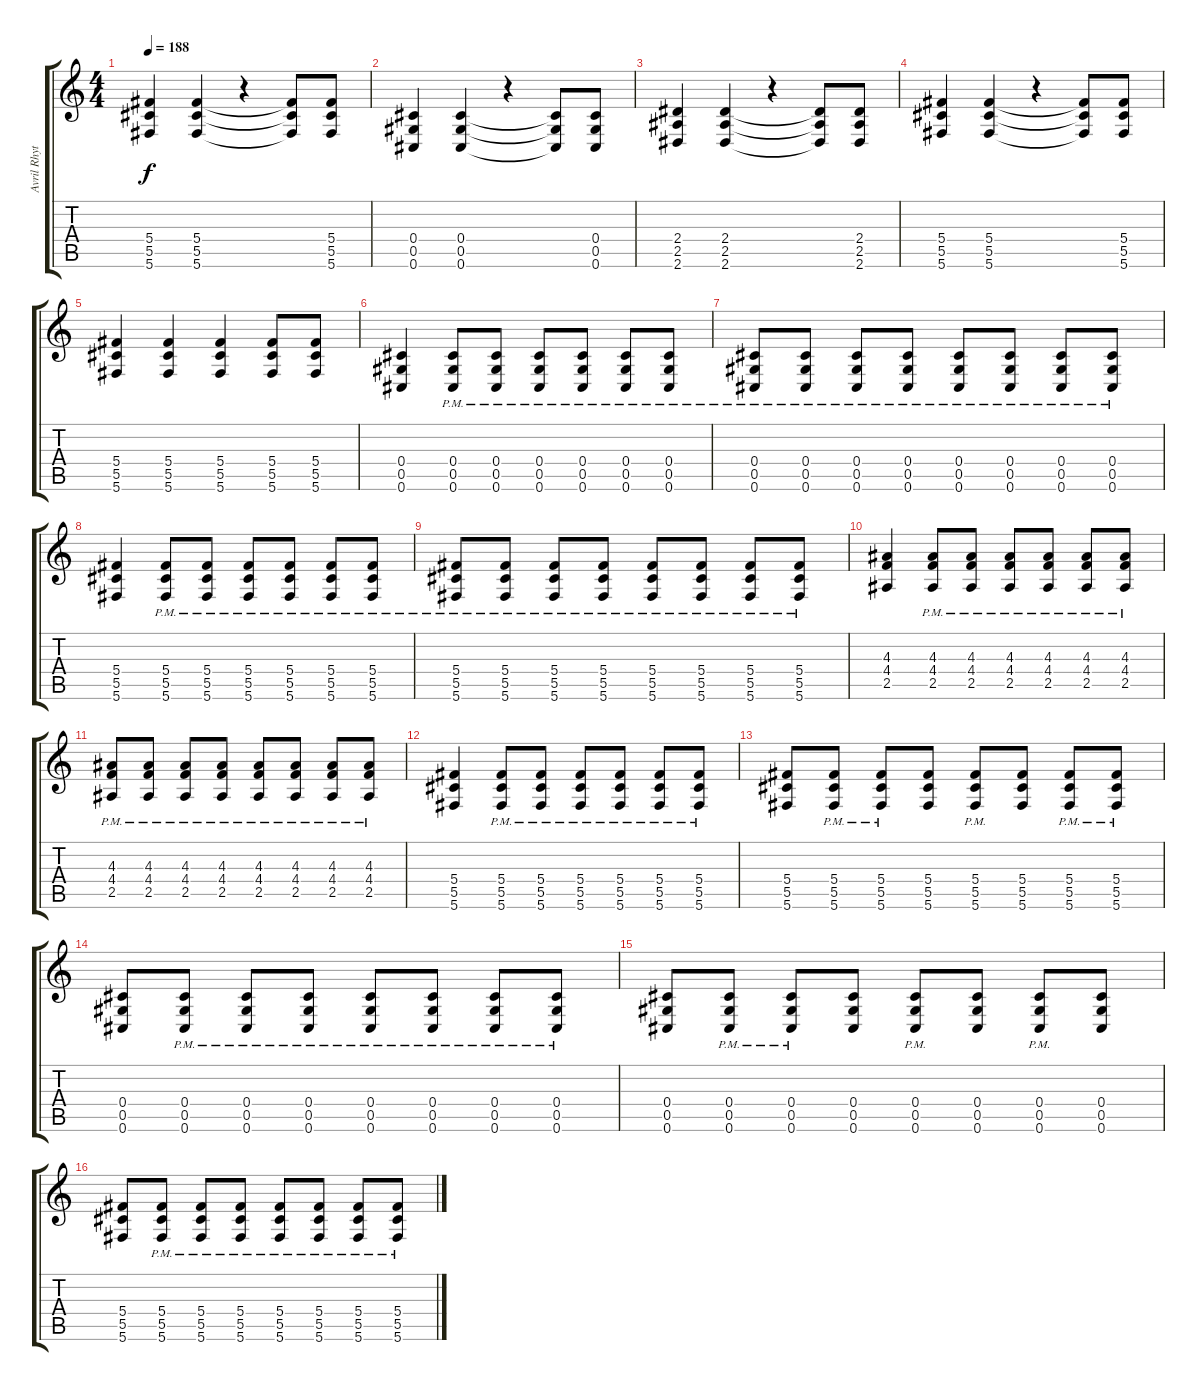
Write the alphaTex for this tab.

\track ("Avril Rhythm 2" "Avril Rhyt") {instrument distortionguitar}
\staff {score tabs}
\tuning (Eb4 Bb3 Gb3 Db3 Ab2 Db2) {hide}
\ts (4 4)
\tempo 188
\clef g2
\ks c
(5.4 5.5 5.6).4{dy f} (5.4 5.5 5.6).4 r.4 (5.4{t} 5.5{t} 5.6{t}).8 (5.4 5.5 5.6).8 |
(0.4 0.5 0.6).4 (0.4 0.5 0.6).4 r.4 (0.4{t} 0.5{t} 0.6{t}).8 (0.4 0.5 0.6).8 |
(2.4 2.5 2.6).4 (2.4 2.5 2.6).4 r.4 (2.4{t} 2.5{t} 2.6{t}).8 (2.4 2.5 2.6).8 |
(5.4 5.5 5.6).4 (5.4 5.5 5.6).4 r.4 (5.4{t} 5.5{t} 5.6{t}).8 (5.4 5.5 5.6).8 |
(5.4 5.5 5.6).4 (5.4 5.5 5.6).4 (5.4 5.5 5.6).4 (5.4 5.5 5.6).8 (5.4 5.5 5.6).8 |
(0.4 0.5 0.6).4 (0.4{pm} 0.5{pm} 0.6{pm}).8 (0.4{pm} 0.5{pm} 0.6{pm}).8 (0.4{pm} 0.5{pm} 0.6{pm}).8 (0.4{pm} 0.5{pm} 0.6{pm}).8 (0.4{pm} 0.5{pm} 0.6{pm}).8 (0.4{pm} 0.5{pm} 0.6{pm}).8 |
(0.4{pm} 0.5{pm} 0.6{pm}).8 (0.4{pm} 0.5{pm} 0.6{pm}).8 (0.4{pm} 0.5{pm} 0.6{pm}).8 (0.4{pm} 0.5{pm} 0.6{pm}).8 (0.4{pm} 0.5{pm} 0.6{pm}).8 (0.4{pm} 0.5{pm} 0.6{pm}).8 (0.4{pm} 0.5{pm} 0.6{pm}).8 (0.4{pm} 0.5{pm} 0.6{pm}).8 |
(5.4 5.5 5.6).4 (5.4{pm} 5.5{pm} 5.6{pm}).8 (5.4{pm} 5.5{pm} 5.6{pm}).8 (5.4{pm} 5.5{pm} 5.6{pm}).8 (5.4{pm} 5.5{pm} 5.6{pm}).8 (5.4{pm} 5.5{pm} 5.6{pm}).8 (5.4{pm} 5.5{pm} 5.6{pm}).8 |
(5.4{pm} 5.5{pm} 5.6{pm}).8 (5.4{pm} 5.5{pm} 5.6{pm}).8 (5.4{pm} 5.5{pm} 5.6{pm}).8 (5.4{pm} 5.5{pm} 5.6{pm}).8 (5.4{pm} 5.5{pm} 5.6{pm}).8 (5.4{pm} 5.5{pm} 5.6{pm}).8 (5.4{pm} 5.5{pm} 5.6{pm}).8 (5.4{pm} 5.5{pm} 5.6{pm}).8 |
(4.3 4.4 2.5).4 (4.3{pm} 4.4{pm} 2.5{pm}).8 (4.3{pm} 4.4{pm} 2.5{pm}).8 (4.3{pm} 4.4{pm} 2.5{pm}).8 (4.3{pm} 4.4{pm} 2.5{pm}).8 (4.3{pm} 4.4{pm} 2.5{pm}).8 (4.3{pm} 4.4{pm} 2.5{pm}).8 |
(4.3{pm} 4.4{pm} 2.5{pm}).8 (4.3{pm} 4.4{pm} 2.5{pm}).8 (4.3{pm} 4.4{pm} 2.5{pm}).8 (4.3{pm} 4.4{pm} 2.5{pm}).8 (4.3{pm} 4.4{pm} 2.5{pm}).8 (4.3{pm} 4.4{pm} 2.5{pm}).8 (4.3{pm} 4.4{pm} 2.5{pm}).8 (4.3{pm} 4.4{pm} 2.5{pm}).8 |
(5.4 5.5 5.6).4 (5.4{pm} 5.5{pm} 5.6{pm}).8 (5.4{pm} 5.5{pm} 5.6{pm}).8 (5.4{pm} 5.5{pm} 5.6{pm}).8 (5.4{pm} 5.5{pm} 5.6{pm}).8 (5.4{pm} 5.5{pm} 5.6{pm}).8 (5.4{pm} 5.5{pm} 5.6{pm}).8 |
(5.4 5.5 5.6).8 (5.4{pm} 5.5{pm} 5.6{pm}).8 (5.4{pm} 5.5{pm} 5.6{pm}).8 (5.4 5.5 5.6).8 (5.4{pm} 5.5{pm} 5.6{pm}).8 (5.4 5.5 5.6).8 (5.4{pm} 5.5{pm} 5.6{pm}).8 (5.4{pm} 5.5{pm} 5.6{pm}).8 |
(0.4 0.5 0.6).8 (0.4{pm} 0.5{pm} 0.6{pm}).8 (0.4{pm} 0.5{pm} 0.6{pm}).8 (0.4{pm} 0.5{pm} 0.6{pm}).8 (0.4{pm} 0.5{pm} 0.6{pm}).8 (0.4{pm} 0.5{pm} 0.6{pm}).8 (0.4{pm} 0.5{pm} 0.6{pm}).8 (0.4{pm} 0.5{pm} 0.6{pm}).8 |
(0.4 0.5 0.6).8 (0.4{pm} 0.5{pm} 0.6{pm}).8 (0.4{pm} 0.5{pm} 0.6{pm}).8 (0.4 0.5 0.6).8 (0.4{pm} 0.5{pm} 0.6{pm}).8 (0.4 0.5 0.6).8 (0.4{pm} 0.5{pm} 0.6{pm}).8 (0.4 0.5 0.6).8 |
(5.4 5.5 5.6).8 (5.4{pm} 5.5{pm} 5.6{pm}).8 (5.4{pm} 5.5{pm} 5.6{pm}).8 (5.4{pm} 5.5{pm} 5.6{pm}).8 (5.4{pm} 5.5{pm} 5.6{pm}).8 (5.4{pm} 5.5{pm} 5.6{pm}).8 (5.4{pm} 5.5{pm} 5.6{pm}).8 (5.4{pm} 5.5{pm} 5.6{pm}).8
